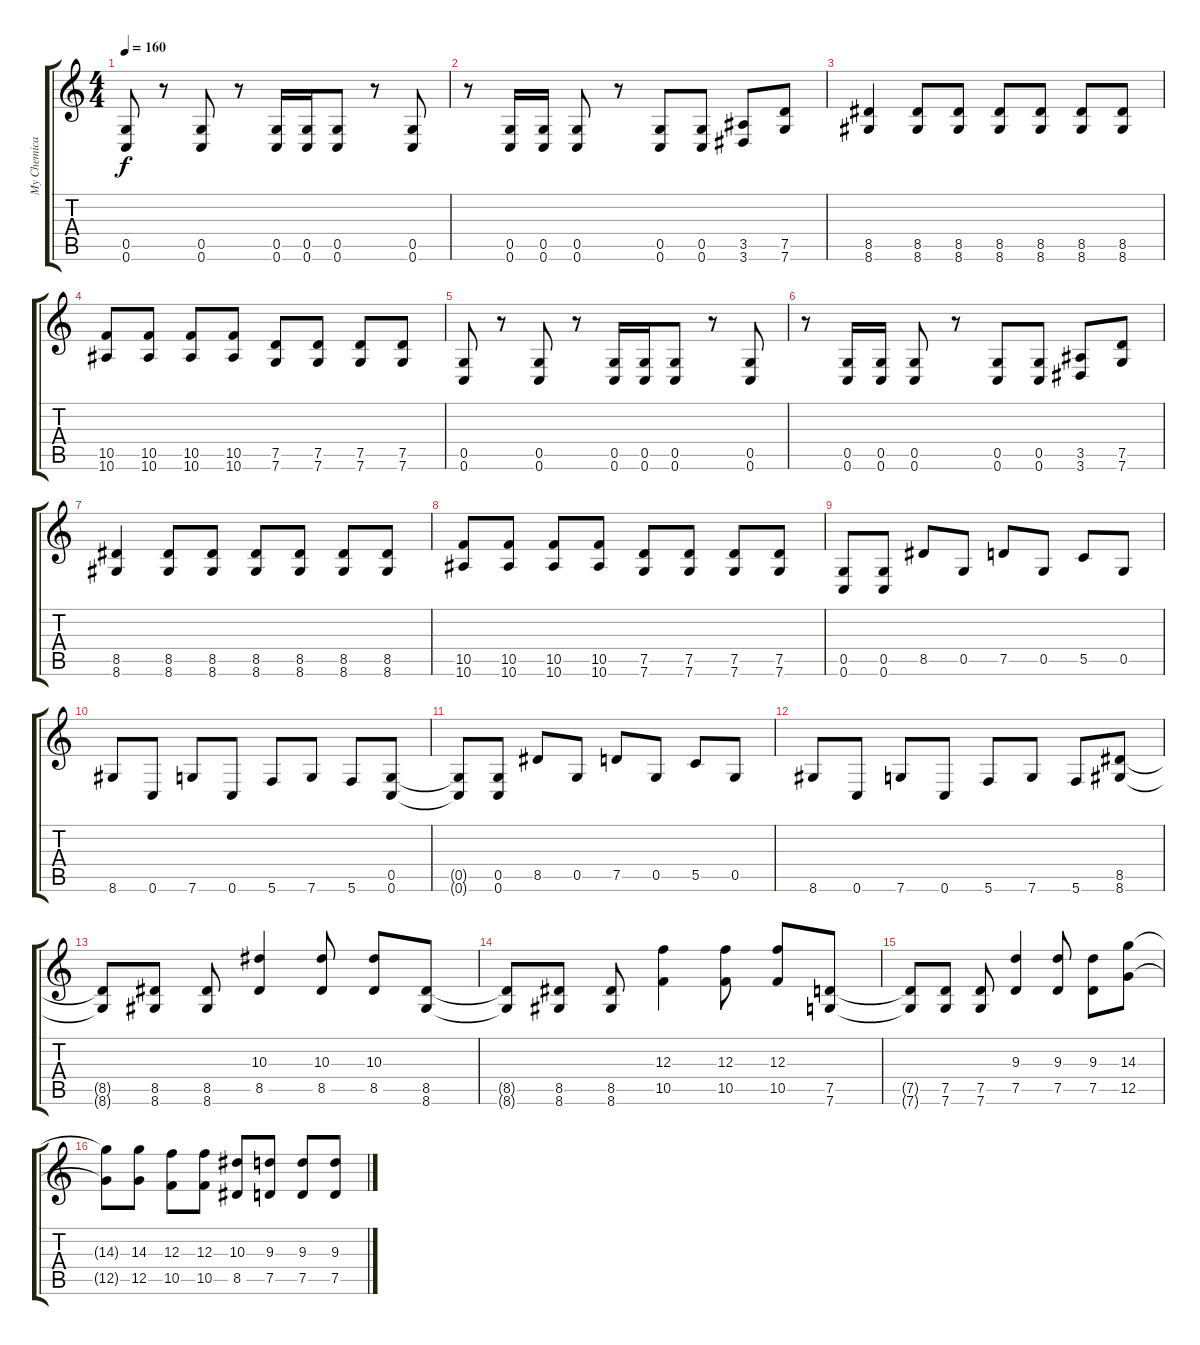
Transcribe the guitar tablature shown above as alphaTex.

\track ("My Chemical Kevin" "My Chemica") {instrument overdrivenguitar}
\staff {score tabs}
\tuning (D4 A3 F3 C3 G2 C2) {hide}
\ts (4 4)
\tempo 160
\clef g2
\ks c
(0.5 0.6).8{dy f} r.8 (0.5 0.6).8 r.8 (0.5 0.6).16 (0.5 0.6).16 (0.5 0.6).8 r.8 (0.5 0.6).8 |
r.8 (0.5 0.6).16 (0.5 0.6).16 (0.5 0.6).8 r.8 (0.5 0.6).8 (0.5 0.6).8 (3.5 3.6).8 (7.5 7.6).8 |
(8.5 8.6).4 (8.5 8.6).8 (8.5 8.6).8 (8.5 8.6).8 (8.5 8.6).8 (8.5 8.6).8 (8.5 8.6).8 |
(10.5 10.6).8 (10.5 10.6).8 (10.5 10.6).8 (10.5 10.6).8 (7.5 7.6).8 (7.5 7.6).8 (7.5 7.6).8 (7.5 7.6).8 |
(0.5 0.6).8 r.8 (0.5 0.6).8 r.8 (0.5 0.6).16 (0.5 0.6).16 (0.5 0.6).8 r.8 (0.5 0.6).8 |
r.8 (0.5 0.6).16 (0.5 0.6).16 (0.5 0.6).8 r.8 (0.5 0.6).8 (0.5 0.6).8 (3.5 3.6).8 (7.5 7.6).8 |
(8.5 8.6).4 (8.5 8.6).8 (8.5 8.6).8 (8.5 8.6).8 (8.5 8.6).8 (8.5 8.6).8 (8.5 8.6).8 |
(10.5 10.6).8 (10.5 10.6).8 (10.5 10.6).8 (10.5 10.6).8 (7.5 7.6).8 (7.5 7.6).8 (7.5 7.6).8 (7.5 7.6).8 |
(0.5 0.6).8 (0.5 0.6).8 8.5.8 0.5.8 7.5.8 0.5.8 5.5.8 0.5.8 |
8.6.8 0.6.8 7.6.8 0.6.8 5.6.8 7.6.8 5.6.8 (0.5 0.6).8 |
(0.5{t} 0.6{t}).8 (0.5 0.6).8 8.5.8 0.5.8 7.5.8 0.5.8 5.5.8 0.5.8 |
8.6.8 0.6.8 7.6.8 0.6.8 5.6.8 7.6.8 5.6.8 (8.5 8.6).8 |
(8.5{t} 8.6{t}).8 (8.5 8.6).8 (8.5 8.6).8 (10.3 8.5).4 (10.3 8.5).8 (10.3 8.5).8 (8.5 8.6).8 |
(8.5{t} 8.6{t}).8 (8.5 8.6).8 (8.5 8.6).8 (12.3 10.5).4 (12.3 10.5).8 (12.3 10.5).8 (7.5 7.6).8 |
(7.5{t} 7.6{t}).8 (7.5 7.6).8 (7.5 7.6).8 (9.3 7.5).4 (9.3 7.5).8 (9.3 7.5).8 (14.3 12.5).8 |
(14.3{t} 12.5{t}).8 (14.3 12.5).8 (12.3 10.5).8 (12.3 10.5).8 (10.3 8.5).8 (9.3 7.5).8 (9.3 7.5).8 (9.3 7.5).8
